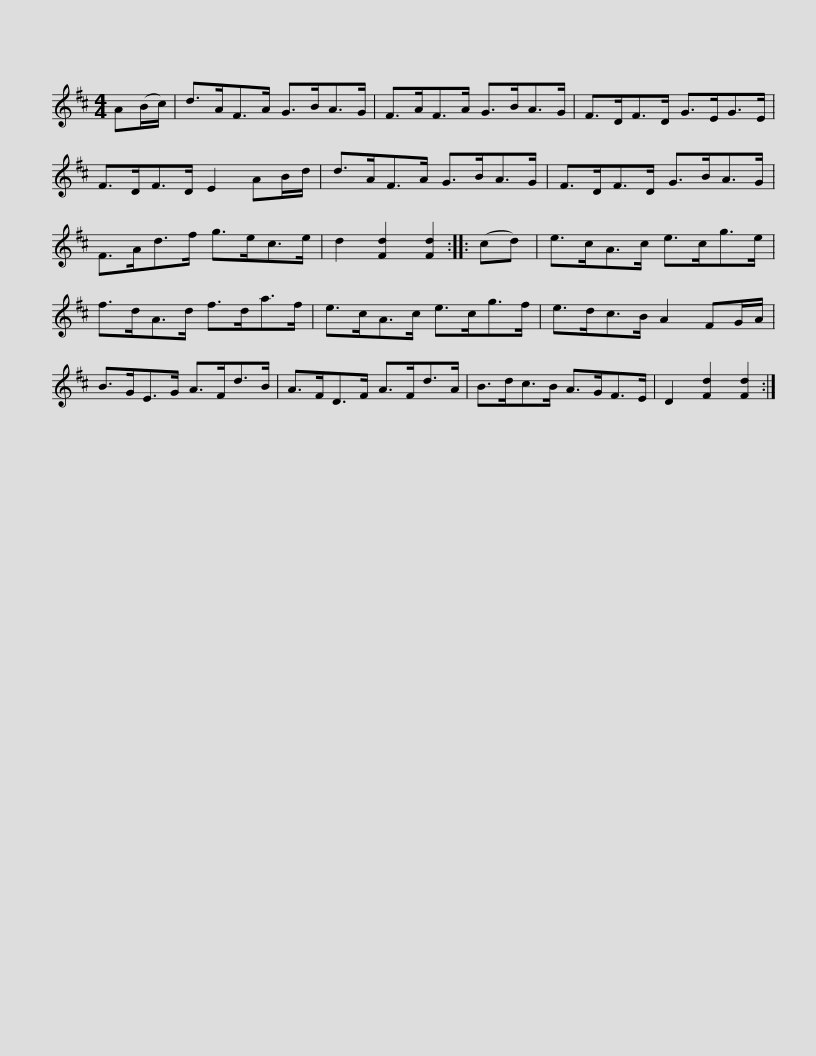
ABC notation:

X:1
L:1/8
M:4/4
I:linebreak $
K:D
V:1 treble
V:1
 A(B/c/) | d>AF>A G>BA>G | F>AF>A G>BA>G | F>DF>D G>EG>E | F>DF>D E2 AB/d/ |$ %5
 d>AF>A G>BA>G | F>DF>D G>BA>G | F>Ad>f g>ec>e | d2 [Fd]2 [Fd]2 :: (cd) | %10
 e>cA>c e>cg>e |$ f>dA>d f>da>f | e>cA>c e>cg>f | e>dc>B A2 FG/A/ | B>GE>G A>Fd>B |$ %15
 A>FD>F A>Fd>A | B>dc>B A>GF>E | D2 [Fd]2 [Fd]2 :| %18
